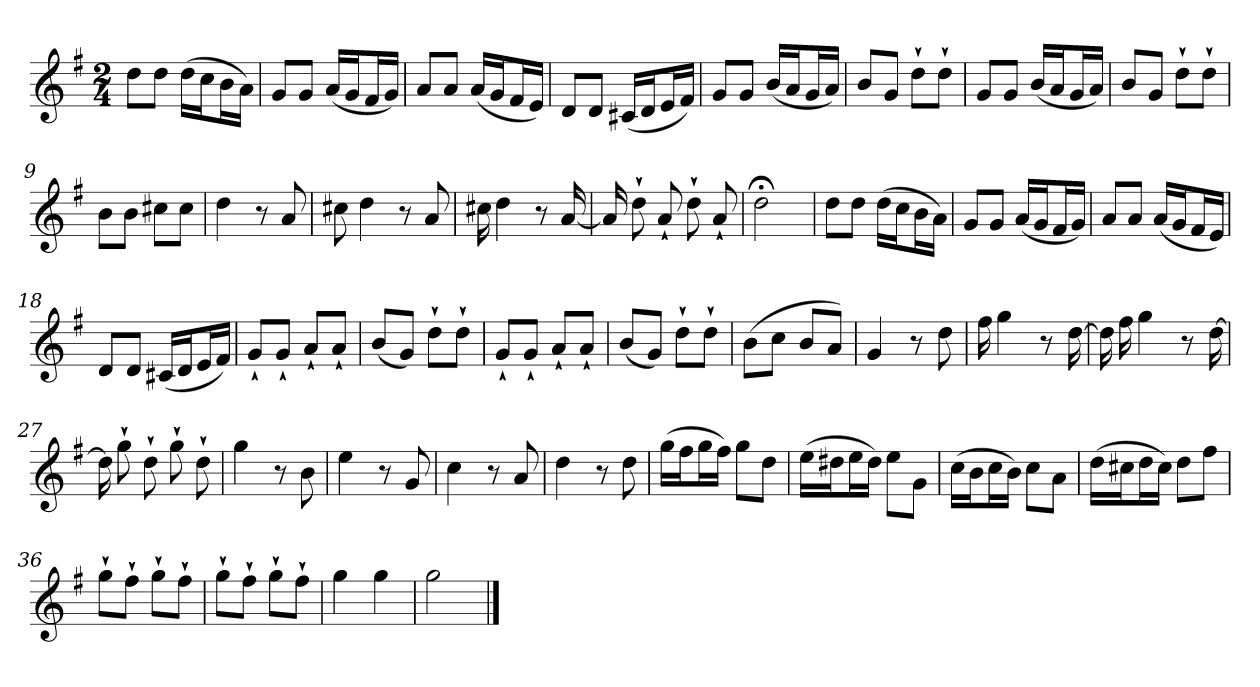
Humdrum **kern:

**kern
*part1
*staff1
*clefG2
*k[f#]
*G:
*M2/4
*MM120
=1
8dd\L
8dd\J
(16dd\LL
16cc\J
16b\L
16a\JJ)
=2
8g/L
8g/J
(16a/LL
16g/J
16f#/L
16g/JJ)
=3
8a/L
8a/J
(16a/LL
16g/J
16f#/L
16e/JJ)
=4
8d/L
8d/J
(16c#X/LL
16d/J
16e/L
16f#/JJ)
=5
8g/L
8g/J
(16b/LL
16a/J
16g/L
16a/JJ)
=6
8b/L
8g/J
8dd`\L
8dd`\J
=7
8g/L
8g/J
(16b/LL
16a/J
16g/L
16a/JJ)
=8
8b/L
8g/J
8dd`\L
8dd`\J
=9
8b\L
8b\J
8cc#X\L
8cc#\J
=10
4dd
8r
8a
=11
8cc#X
4dd
8r
8a
=12
16cc#X
4dd
8r
[16a
=13
16a]
8dd`
8a`
8dd`
8a`
=14
2dd;<
=15
8dd\L
8dd\J
(16dd\LL
16cc\J
16b\L
16a\JJ)
=16
8g/L
8g/J
(16a/LL
16g/J
16f#/L
16g/JJ)
=17
8a/L
8a/J
(16a/LL
16g/J
16f#/L
16e/JJ)
=18
8d/L
8d/J
(16c#X/LL
16d/J
16e/L
16f#/JJ)
=19
8g`/L
8g`/J
8a`/L
8a`/J
=20
(8b/L
8g/J)
8dd`\L
8dd`\J
=21
8g`/L
8g`/J
8a`/L
8a`/J
=22
(8b/L
8g/J)
8dd`\L
8dd`\J
=23
(8b\L
8cc\J
8b/L
8a/J)
=24
4g
8r
8dd
=25
16ff#
4gg
8r
[16dd
=26
16dd]
16ff#
4gg
8r
[16dd
=27
16dd]
8gg`
8dd`
8gg`
8dd`
=28
4gg
8r
8b
=29
4ee
8r
8g
=30
4cc
8r
8a
=31
4dd
8r
8dd
=32
(16gg\LL
16ff#\J
16gg\L
16ff#\JJ)
8gg\L
8dd\J
=33
(16ee\LL
16dd#X\J
16ee\L
16dd#\JJ)
8ee\L
8g\J
=34
(16cc\LL
16b\J
16cc\L
16b\JJ)
8cc\L
8a\J
=35
(16dd\LL
16cc#X\J
16dd\L
16cc#\JJ)
8dd\L
8ff#\J
=36
8gg`\L
8ff#`\J
8gg`\L
8ff#`\J
=37
8gg`\L
8ff#`\J
8gg`\L
8ff#`\J
=38
4gg
4gg
=39
2gg
==
*-
